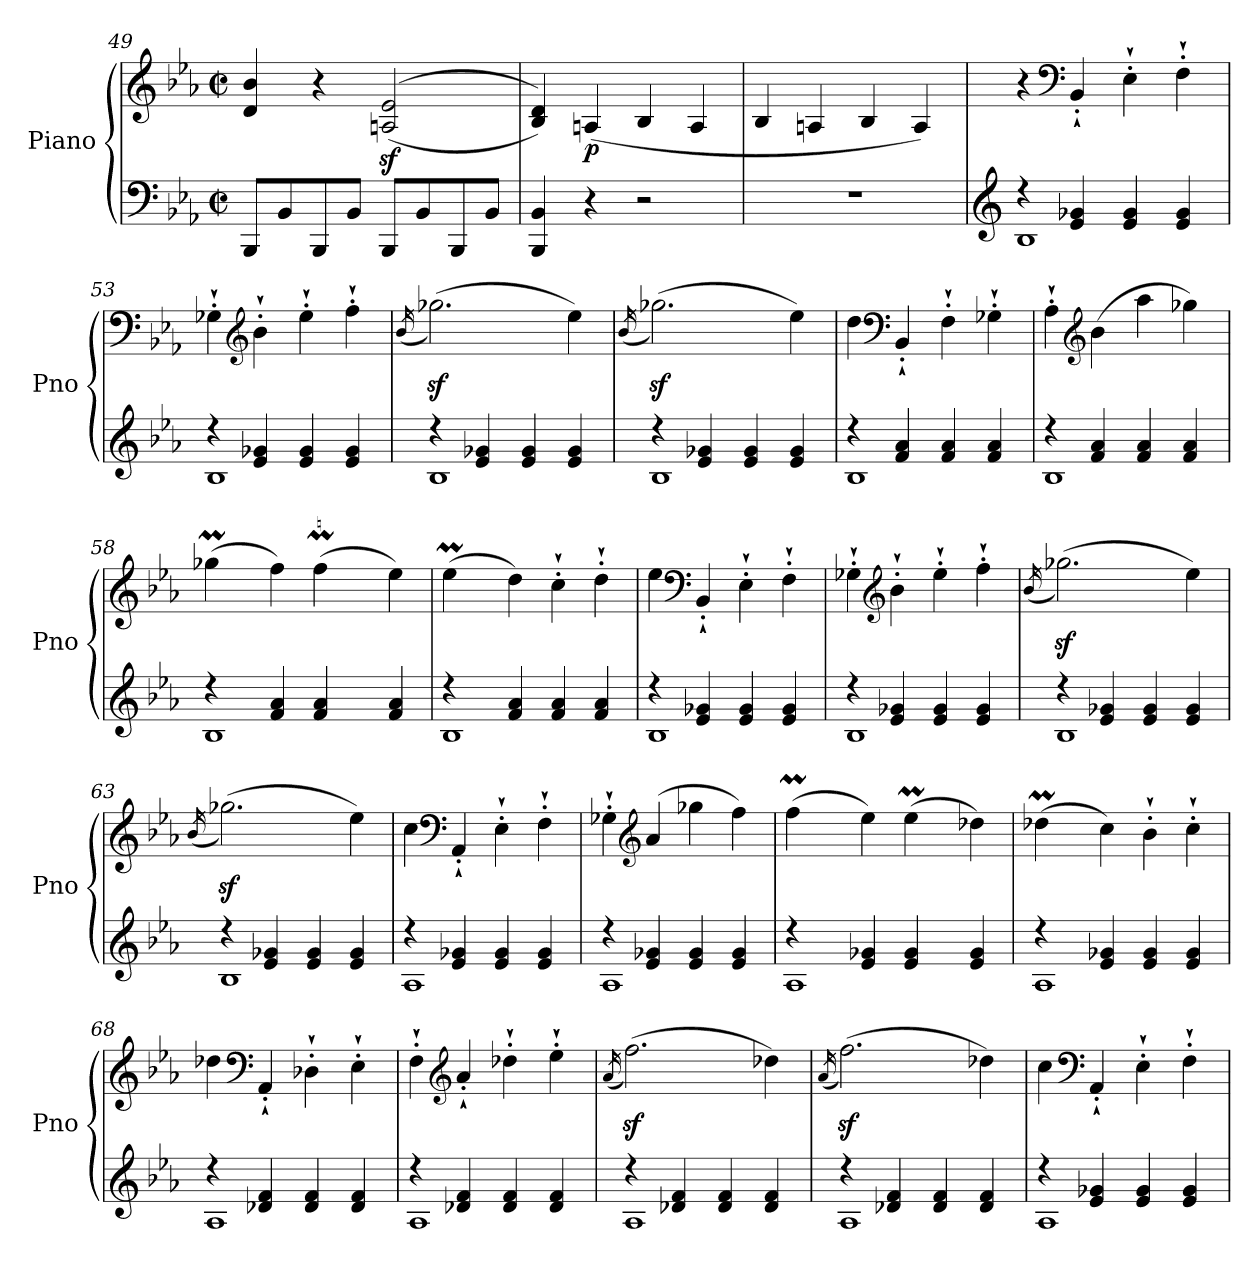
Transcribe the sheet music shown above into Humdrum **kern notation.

**kern	**kern	**dynam
*part1	*part1	*part1
*staff2	*staff1	*staff1/2
*I"Piano	*	*
*I'Pno	*	*
!!LO:LB:g=z
*clefF4	*clefG2	*
*k[b-e-a-]	*k[b-e-a-]	*
*M4/4	*M4/4	*
*met(c|)	*met(c|)	*
=49	=49	=49
8BBB-/L	4d/ 4b-/	.
8BB-/	.	.
8BBB-/	4r	.
8BB-/J	.	.
8BBB-/L	(>(2An/z< 2e-/z<	.
8BB-/	.	.
8BBB-/	.	.
8BB-/J	.	.
=50	=50	=50
4BBB-/ 4BB-/	4B-/ 4d/))	.
!	!	!LO:DY:b
4r	(4An/	p
2r	4B-/	.
.	4A/	.
=51	=51	=51
1r	4B-/	.
.	4An/	.
.	4B-/	.
.	4A/)	.
=52	=52	=52
*clefG2	*	*
*^	*	*
4r	1B-	4r	.
*	*	*clefF4	*
4e-/ 4g-X/	.	4BB-`'/	.
4e-/ 4g-/	.	4E-`'\	.
4e-/ 4g-/	.	4F`'\	.
=53	=53	=53	=53
4r	1B-	4G-X`'\	.
*	*	*clefG2	*
4e-/ 4g-X/	.	4b-`'\	.
4e-/ 4g-/	.	4ee-`'\	.
4e-/ 4g-/	.	4ff`'\	.
=54	=54	=54	=54
.	.	(16qb-/	.
4r	1B-	(2.gg-Xz<\)	.
4e-/ 4g-X/	.	.	.
4e-/ 4g-/	.	.	.
4e-/ 4g-/	.	4ee-\)	.
=55	=55	=55	=55
.	.	(16qb-/	.
4r	1B-	(2.gg-Xz<\)	.
4e-/ 4g-X/	.	.	.
4e-/ 4g-/	.	.	.
4e-/ 4g-/	.	4ee-\)	.
!!LO:LB:g=z
=56	=56	=56	=56
4r	1B-	4dd\	.
*	*	*clefF4	*
4f/ 4a-/	.	4BB-`'/	.
4f/ 4a-/	.	4F`'\	.
4f/ 4a-/	.	4G-X`'\	.
=57	=57	=57	=57
4r	1B-	4A-`'\	.
*	*	*clefG2	*
4f/ 4a-/	.	(4b-\	.
4f/ 4a-/	.	4aa-\	.
4f/ 4a-/	.	4gg-X\)	.
=58	=58	=58	=58
*	*	*^	*
4r	1B-	(>4gg-XM\	16gg-XLLyy	.
.	.	.	16aa-Jyy	.
.	.	.	8gg-Jyy	.
4f/ 4a-/	.	4ff\)	4ryy	.
4f/ 4a-/	.	(>4ffM\	16ffLLyy	.
.	.	.	16gg-Jyy	.
.	.	.	8ffJyy	.
4f/ 4a-/	.	4ee-\)	4ryy	.
=59	=59	=59	=59	=59
4r	1B-	(>4ee-M\	16ee-LLyy	.
.	.	.	16ffJyy	.
.	.	.	8ee-Jyy	.
4f/ 4a-/	.	4dd\)	2.ryy	.
4f/ 4a-/	.	4cc`'\	.	.
4f/ 4a-/	.	4dd`'\	.	.
*	*	*v	*v	*
=60	=60	=60	=60
4r	1B-	4ee-\	.
*	*	*clefF4	*
4e-/ 4g-X/	.	4BB-`'/	.
4e-/ 4g-/	.	4E-`'\	.
4e-/ 4g-/	.	4F`'\	.
=61	=61	=61	=61
4r	1B-	4G-X`'\	.
*	*	*clefG2	*
4e-/ 4g-X/	.	4b-`'\	.
4e-/ 4g-/	.	4ee-`'\	.
4e-/ 4g-/	.	4ff`'\	.
=62	=62	=62	=62
.	.	(16qb-/	.
4r	1B-	(2.gg-Xz<\)	.
4e-/ 4g-X/	.	.	.
4e-/ 4g-/	.	.	.
4e-/ 4g-/	.	4ee-\)	.
!!LO:LB:g=z
=63	=63	=63	=63
.	.	(16qb-/	.
4r	1B-	(2.gg-Xz<\)	.
4e-/ 4g-X/	.	.	.
4e-/ 4g-/	.	.	.
4e-/ 4g-/	.	4ee-\)	.
=64	=64	=64	=64
4r	1A-	4cc\	.
*	*	*clefF4	*
4e-/ 4g-X/	.	4AA-`'/	.
4e-/ 4g-/	.	4E-`'\	.
4e-/ 4g-/	.	4F`'\	.
=65	=65	=65	=65
4r	1A-	4G-X`'\	.
*	*	*clefG2	*
4e-/ 4g-X/	.	(4a-/	.
4e-/ 4g-/	.	4gg-X\	.
4e-/ 4g-/	.	4ff\)	.
=66	=66	=66	=66
*	*	*^	*
4r	1A-	(>4ffM\	16ffLLyy	.
.	.	.	16gg-XJyy	.
.	.	.	8ffJyy	.
4e-/ 4g-X/	.	4ee-\)	4ryy	.
4e-/ 4g-/	.	(>4ee-M\	16ee-LLyy	.
.	.	.	16ffJyy	.
.	.	.	8ee-Jyy	.
4e-/ 4g-/	.	4dd-X\)	4ryy	.
=67	=67	=67	=67	=67
4r	1A-	(>4dd-XM\	16dd-XLLyy	.
.	.	.	16ee-Jyy	.
.	.	.	8dd-Jyy	.
4e-/ 4g-X/	.	4cc\)	2.ryy	.
4e-/ 4g-/	.	4b-`'\	.	.
4e-/ 4g-/	.	4cc`'\	.	.
*	*	*v	*v	*
=68	=68	=68	=68
4r	1A-	4dd-X\	.
*	*	*clefF4	*
4d-X/ 4f/	.	4AA-`'/	.
4d-/ 4f/	.	4D-X`'\	.
4d-/ 4f/	.	4E-`'\	.
!!LO:PB:g=z
=69	=69	=69	=69
4r	1A-	4F`'\	.
*	*	*clefG2	*
4d-X/ 4f/	.	4a-'`/	.
4d-/ 4f/	.	4dd-X`'\	.
4d-/ 4f/	.	4ee-`'\	.
!!LO:LB:g=z
=70	=70	=70	=70
.	.	(16qa-/	.
4r	1A-	(2.ffz<\)	.
4d-X/ 4f/	.	.	.
4d-/ 4f/	.	.	.
4d-/ 4f/	.	4dd-X\)	.
=71	=71	=71	=71
.	.	(16qa-/	.
4r	1A-	(2.ffz<\)	.
4d-X/ 4f/	.	.	.
4d-/ 4f/	.	.	.
4d-/ 4f/	.	4dd-X\)	.
=72	=72	=72	=72
4r	1A-	4cc\	.
*	*	*clefF4	*
4e-/ 4g-X/	.	4AA-`'/	.
4e-/ 4g-/	.	4E-`'\	.
4e-/ 4g-/	.	4F`'\	.
*v	*v	*	*
=	=	=
*-	*-	*-
